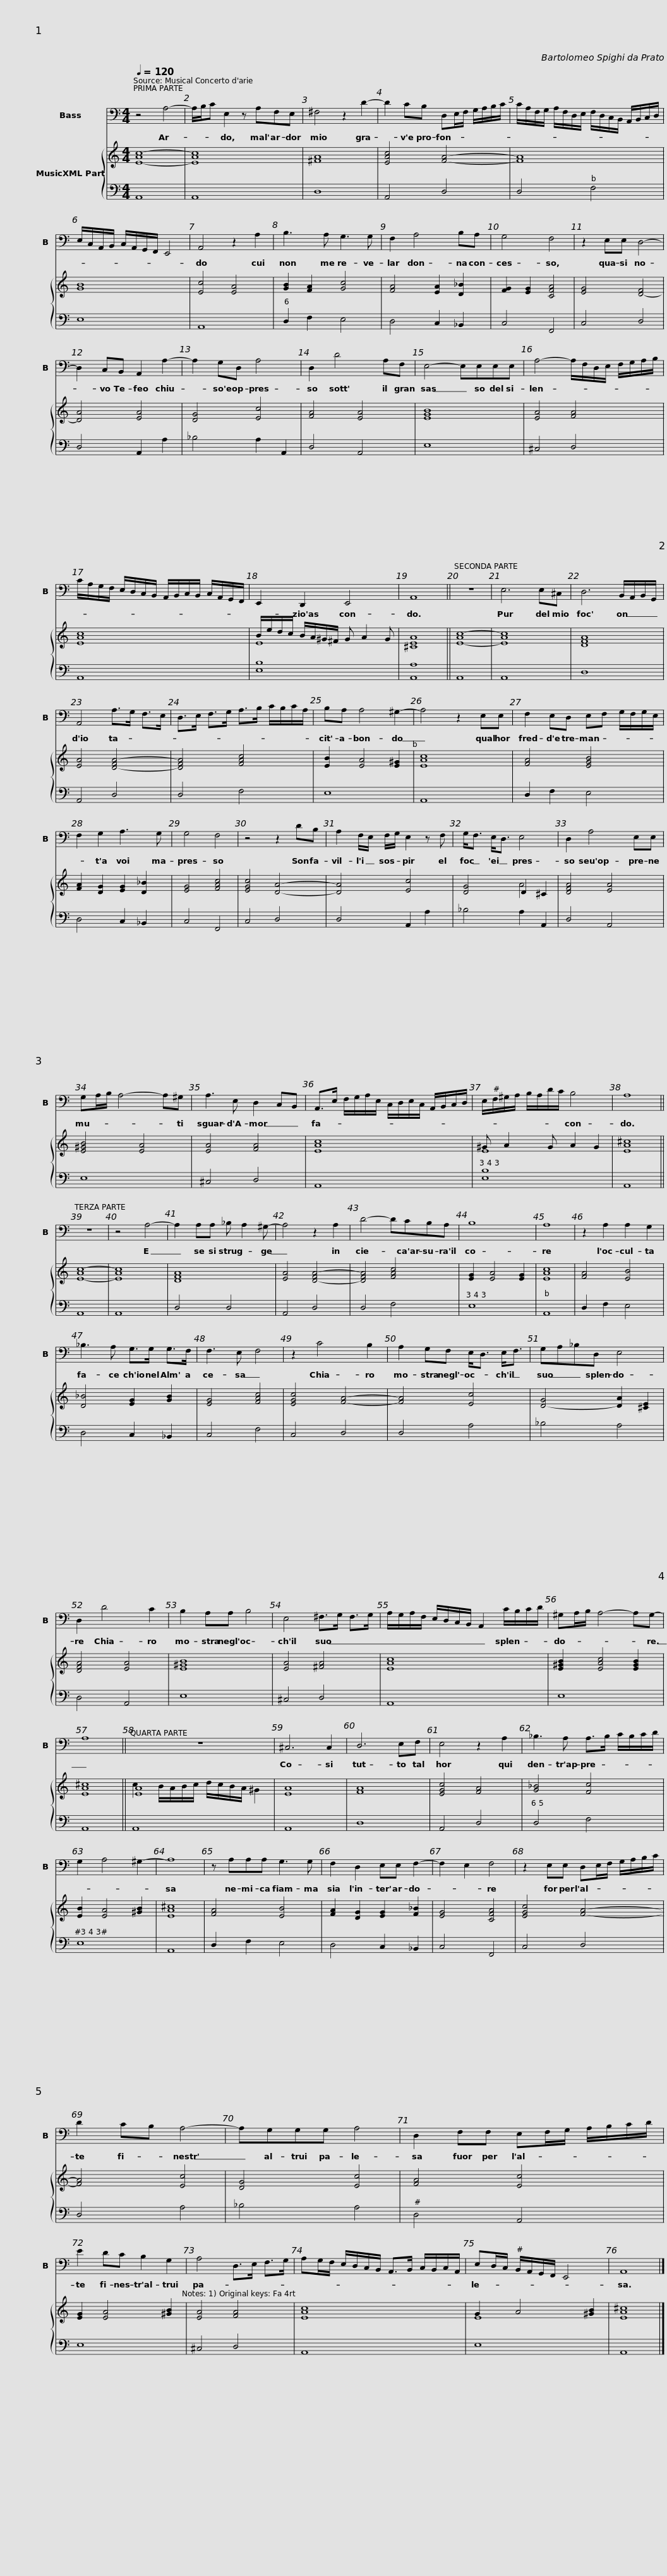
X:1
%%score 1 { ( 2 4 ) | ( 3 5 ) }
L:1/8
Q:1/4=120
M:4/4
I:linebreak $
K:C
V:1 bass
V:2 treble
V:4 treble
V:3 bass
V:5 bass
V:1
 z4 A,4- | A,/B,/C E,2 z A,F,E, | ^F,4 z2 D2- | D2 CB, D,E,/F,/ G,/A,/B,/C/ |$ C/A,/F,/G,/ A,/F,/D,/E,/ F,/D,/C,/B,,/ A,,/B,,/C,/D,/ | %5
 E,/C,/A,,/B,,/ C,/A,,/G,,/F,,/ E,,4 | A,,4 z2 A,2 | B,3 A, G,3 G, |$ F,2 A,4 B,A, | G,4 F,4 | %10
 z2 E,E, D,4- | D,2 C,B,, A,,2 A,2- | A,2 G,D, A,4 |$ D,2 D4 A,F, | E,4- E,E,E,E, | %15
 A,4- A,/F,/D,/E,/ F,/G,/A,/B,/ |$ C/A,/G,/F,/ E,/D,/C,/B,,/ A,,/B,,/C,/B,,/ C,/A,,/G,,/F,,/ | E,,2 D,,2 E,,4 | A,,8 ||$ z8 | %20
 E,6 E,^C, | D,6 B,,/A,,/B,,/G,,/ | A,,4 A,>G, F,>E, | D,>E, F,>G, A,>B, C/B,/C/A,/ |$ B,A, A,4 ^G,2- | %25
 A,4 z2 E,E, | F,2 E,D, E,F, G,/F,/G,/E,/ | F,2 G,2 A,3 G, | G,4 F,4 |$ z4 z2 DB, | %30
 A,2 F,/E,/ F,/G,/ E,2 z F, | G,<F, E,<D, E,4 | D,2 A,4 E,E, | G,A,/B,/ A,4- A,^G, |$ A,3 E, D,2 C,B,, | %35
 A,,>E, F,/G,/A,/E,/ C,/D,/E,/C,/ A,,/B,,/C,/D,/ | E,/F,/^G,/A,/ B,/A,/D/C/ B,4 | A,8 ||$ z8 | z4 A,4- | %40
 A,2 A,A, _B, A,2 ^G,- | A,4 z2 A,2 | D4- DCB,A, |$ B,8 | A,8 | %45
 z2 A,2 A,2 G,2 | _B,3 A, G,>G, G,>F, | F,3 E,- F,4 |$ z2 C4 B,2 | A,2 G,F, E,<D, E,<F, | %50
 G,A,_B,D, E,4 | D,2 D4 C2 | B,2 A,A, B,4 |$ E,4 ^F,>G, F,>G, | A,/G,/A,/F,/ E,/D,/C,/B,,/ A,,2 C/B,/C/D/ | %55
 ^G,A,/B,/ A,4- A,G,- | A,8 ||$ z8 | ^C,6 C,2 | D,6 E,F, | %60
 E,4 z2 A,2 | _B,3 A, A,>B, C/B,/C/D/ |$ G,2 A,4 ^G,2- | A,8 | z A,A,A, G,3 G, | %65
 F,2 D,2 E,E, F,2- | F,2 E,2 F,4 |$ z2 E,E, D,E,/F,/ G,/A,/B,/C/ | D2 CB, A,4- | A,G,G,G, A,4 | %70
 D,2 F,F, E,F,/G,/ A,/B,/C/D/ |$ E2 DC B,2 G,2 | A,4 D,>E, F,>G, | A,G,/F,/ E,/D,/C,/B,,/ A,,>B,, C,/B,,/C,/A,,/ | E,D,/C,/ B,,/A,,/G,,/F,,/ E,,4 | %75
 A,,8 |] %76
V:2
 [E-Ac-]8 | [EAc]8 | [^FA]8 | [EAc]4 [FA]4- |$ [FA]8 | %5
 [GB]8 | [Ec]4 [EA]4 | [GB]2 [FA]2 [Gc]4 |$ [FA]4 [EA]2 [D_B]2 | [FG]2 [EG]2 [CFA]4 | %10
 [EG]4 [D-F]4 | [DA]4 [EA]4 | [DG]4 [Ec]4 |$ [FA]4 [EA]4 | [EGB]8 | %15
 [EA]4 [FA]4 |$ [EAc]8 | B/e/d/c/ B/A/^G/^F/ G A2 G | [^CEA]8 ||$ [E-Ac-]8 | %20
 [EAc]8 | [DFA]8 | [EA]4 [D-FA-]4 | [DFA]4 [FAc]4 |$ [EB]2 [EA]4 [E^G]2 | %25
 [EAc]8 | [FA]4 [EGB]4 | [FA]2 [DG]2 [EG]2 [D_B]2 | [EG]4 [FAc]4 |$ [EGc]4 [DA]4- | %30
 [DA]4 [Ec]4 | [DG]4 D2 ^C2 | [DFA]4 [EA]4 | [E^GB]4 [EA]4 |$ [EA]4 [FA]4 | %35
 [EAc]8 | ^G A2 G A2 G2 | [EA^c]8 ||$ [E-Ac-]8 | [EAc]8 | %40
 [DFA]8 | [EA]4 [D-FA-]4 | [DFA]4 [FAc]4 |$ [EG]2 [EA]4 [EG]2 | [EAc]8 | %45
 [FA]4 [EB]4 | [D_B]4 [EG]2 [GB]2 | [EG]4 [FAc]4 |$ [EGc]4 [FA]4- | [FA]4 [Ec]4 | %50
 [D-G]4 [DA]2 [^CE]2 | [DFA]4 [EA]4 | [E^GB]8 |$ [EA]4 [^FA]4 | [EAc]8 | %55
 [E^GB]2 [EAc]4 [EGB]2 | [EA^c]8 ||$ [EA]8 | [EA]8 | [FA]8 | %60
 [EGc]4 [FA]4 | [G_B]4 [Fc]4 |$ [EB]2 [EA]4 [^GB]2 | [EA^c]8 | [FA]4 [EB]4 | %65
 [FA]2 [DG]2 [EG]2 [F_B]2 | [EG]4 [CFA]4 |$ [EGc]4 [FA]4- | [FA]4 [Ec]4 | [DG]4 [Ec]4 | %70
 [FA]4 [Ec]4 |$ [EG]2 [EA]4 [^GB]2 | [EA]4 [FA]4 | [EAc]8 | G2 A4 [^GB]2 | %75
 [EA^c]8 |] %76
V:3
 A,,8 | A,,8 | D,8 | A,,4 D,4 |$ D,4 F,4 | %5
 E,8 | A,,8 | D,2 F,2 E,4 |$ D,4 C,2 _B,,2 | C,4 F,,4 | %10
 C,4 D,4 | D,4 A,,2 A,2 | _B,4 A,2 A,,2 |$ D,4 A,,4 | E,8 | %15
 ^C,4 D,4 |$ A,,8 | E,8 | A,,8 ||$ A,,8 | %20
 A,,8 | D,8 | A,,4 D,4 | D,4 F,4 |$ E,8 | %25
 A,,8 | D,2 F,2 E,4 | D,4 C,2 _B,,2 | C,4 F,,4 |$ C,4 D,4 | %30
 D,4 A,,2 A,2 | _B,4 A,2 A,,2 | D,4 A,,4 | E,8 |$ ^C,4 D,4 | %35
 A,,8 | [E,B,]8 | A,,8 ||$ A,,8 | A,,8 | %40
 D,4 D,4 | A,,4 D,4 | D,4 F,4 |$ E,8 | A,,8 | %45
 D,2 F,2 E,4 | D,4 C,2 _B,,2 | C,4 F,4 |$ C,4 D,4 | D,4 A,4 | %50
 _B,4 A,4 | D,4 A,,4 | E,8 |$ ^C,4 D,4 | A,,8 | %55
 E,8 | A,,8 ||$ A,,8 | A,,8 | D,8 | %60
 A,,4 D,4 | D,4 F,4 |$ E,8 | A,,8 | D,2 F,2 E,4 | %65
 D,4 C,2 _B,,2 | C,4 F,,4 |$ C,4 D,4 | D,4 A,4 | _B,4 A,4 | %70
 D,4 A,,4 |$ E,8 | ^C,4 D,4 | A,,8 | E,8 | %75
 A,,8 |] %76
V:4
 x8 | x8 | x8 | x8 |$ x8 | %5
 x8 | x8 | x8 |$ x8 | x8 | %10
 x8 | x8 | x8 |$ x8 | x8 | %15
 x8 |$ x8 | E8 | x8 ||$ x8 | %20
 x8 | x8 | x8 | x8 |$ x8 | %25
 x8 | x8 | x8 | x8 |$ x8 | %30
 x8 | x4 A4 | x8 | x8 |$ x8 | %35
 x8 | E8 | x8 ||$ x8 | x8 | %40
 x8 | x8 | x8 |$ x8 | x8 | %45
 x8 | x8 | x8 |$ x8 | x8 | %50
 x8 | x8 | x8 |$ x8 | x8 | %55
 x8 | x8 ||$ c2 B/A/B/c/ d/c/B/A/ ^G2 | x8 | x8 | %60
 x8 | x8 |$ x8 | x8 | x8 | %65
 x8 | x8 |$ x8 | x8 | x8 | %70
 x8 |$ x8 | x8 | x8 | E8 | %75
 x8 |] %76
V:5
 x8 | x8 | x8 | x8 |$ x8 | %5
 x8 | x8 | x8 |$ x8 | x8 | %10
 x8 | x8 | x8 |$ x8 | x8 | %15
 x8 |$ x8 | B,8 | A,8 ||$ x8 | %20
 x8 | x8 | x8 | x8 |$ x8 | %25
 x8 | x8 | x8 | x8 |$ x8 | %30
 x8 | x8 | x8 | x8 |$ x8 | %35
 x8 | x8 | x8 ||$ x8 | x8 | %40
 x8 | x8 | x8 |$ x8 | x8 | %45
 x8 | x8 | x8 |$ x8 | x8 | %50
 x8 | x8 | x8 |$ x8 | x8 | %55
 x8 | x8 ||$ x8 | x8 | x8 | %60
 x8 | x8 |$ x8 | x8 | x8 | %65
 x8 | x8 |$ x8 | x8 | x8 | %70
 x8 |$ x8 | x8 | x8 | x8 | %75
 x8 |] %76
